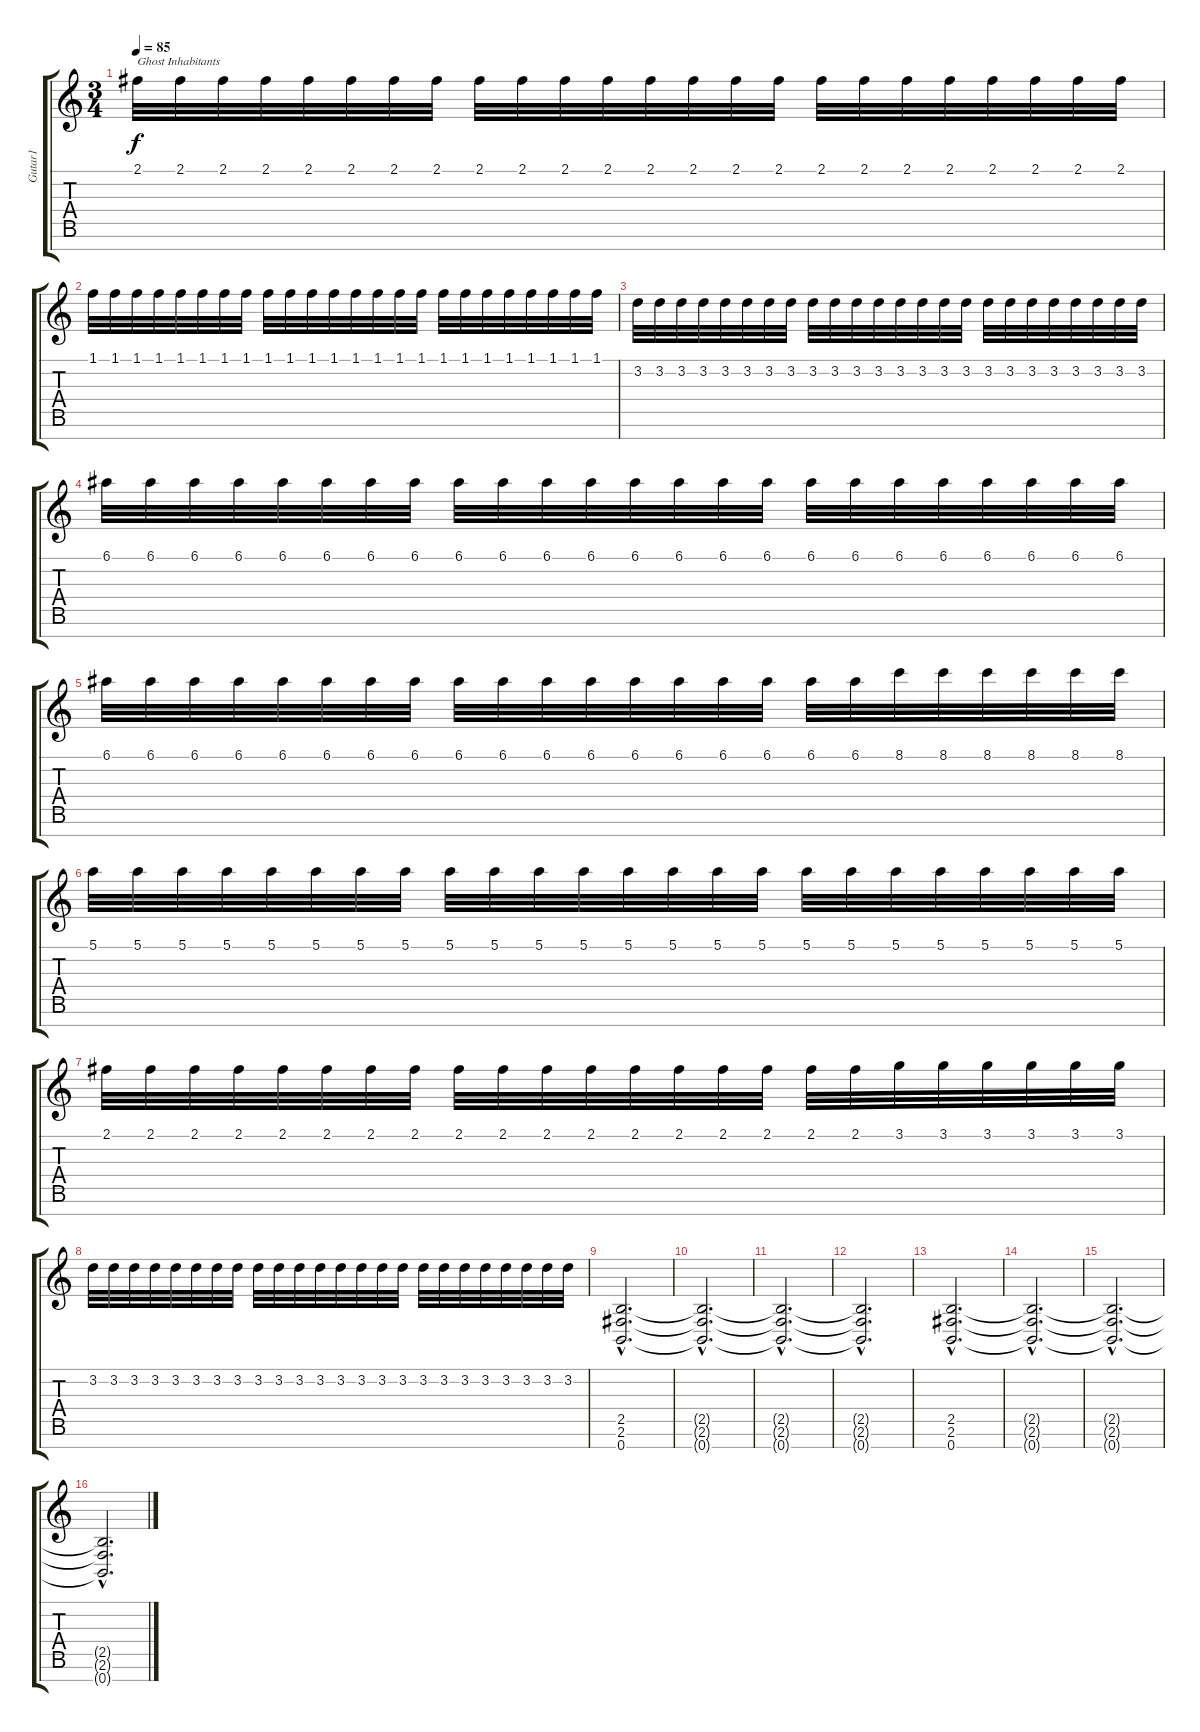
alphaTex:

\track ("Gutar1" "Gutar1") {instrument distortionguitar}
\staff {score tabs}
\tuning (E4 B3 G3 D3 A2 E2 B1) {hide}
\ts (3 4)
\tempo 85
\clef g2
\ks c
2.1.32{txt "Ghost Inhabitants" dy f instrument distortionguitar} 2.1.32 2.1.32 2.1.32 2.1.32 2.1.32 2.1.32 2.1.32 2.1.32 2.1.32 2.1.32 2.1.32 2.1.32 2.1.32 2.1.32 2.1.32 2.1.32 2.1.32 2.1.32 2.1.32 2.1.32 2.1.32 2.1.32 2.1.32 |
1.1.32 1.1.32 1.1.32 1.1.32 1.1.32 1.1.32 1.1.32 1.1.32 1.1.32 1.1.32 1.1.32 1.1.32 1.1.32 1.1.32 1.1.32 1.1.32 1.1.32 1.1.32 1.1.32 1.1.32 1.1.32 1.1.32 1.1.32 1.1.32 |
3.2.32 3.2.32 3.2.32 3.2.32 3.2.32 3.2.32 3.2.32 3.2.32 3.2.32 3.2.32 3.2.32 3.2.32 3.2.32 3.2.32 3.2.32 3.2.32 3.2.32 3.2.32 3.2.32 3.2.32 3.2.32 3.2.32 3.2.32 3.2.32 |
6.1.32 6.1.32 6.1.32 6.1.32 6.1.32 6.1.32 6.1.32 6.1.32 6.1.32 6.1.32 6.1.32 6.1.32 6.1.32 6.1.32 6.1.32 6.1.32 6.1.32 6.1.32 6.1.32 6.1.32 6.1.32 6.1.32 6.1.32 6.1.32 |
6.1.32 6.1.32 6.1.32 6.1.32 6.1.32 6.1.32 6.1.32 6.1.32 6.1.32 6.1.32 6.1.32 6.1.32 6.1.32 6.1.32 6.1.32 6.1.32 6.1.32 6.1.32 8.1.32 8.1.32 8.1.32 8.1.32 8.1.32 8.1.32 |
5.1.32 5.1.32 5.1.32 5.1.32 5.1.32 5.1.32 5.1.32 5.1.32 5.1.32 5.1.32 5.1.32 5.1.32 5.1.32 5.1.32 5.1.32 5.1.32 5.1.32 5.1.32 5.1.32 5.1.32 5.1.32 5.1.32 5.1.32 5.1.32 |
2.1.32 2.1.32 2.1.32 2.1.32 2.1.32 2.1.32 2.1.32 2.1.32 2.1.32 2.1.32 2.1.32 2.1.32 2.1.32 2.1.32 2.1.32 2.1.32 2.1.32 2.1.32 3.1.32 3.1.32 3.1.32 3.1.32 3.1.32 3.1.32 |
3.2.32 3.2.32 3.2.32 3.2.32 3.2.32 3.2.32 3.2.32 3.2.32 3.2.32 3.2.32 3.2.32 3.2.32 3.2.32 3.2.32 3.2.32 3.2.32 3.2.32 3.2.32 3.2.32 3.2.32 3.2.32 3.2.32 3.2.32 3.2.32 |
(2.5{hac} 2.6{hac} 0.7{hac}).2{d} |
(2.5{hac t} 2.6{hac t} 0.7{hac t}).2{d} |
(2.5{hac t} 2.6{hac t} 0.7{hac t}).2{d} |
(2.5{hac t} 2.6{hac t} 0.7{hac t}).2{d} |
(2.5{hac} 2.6{hac} 0.7{hac}).2{d} |
(2.5{hac t} 2.6{hac t} 0.7{hac t}).2{d} |
(2.5{hac t} 2.6{hac t} 0.7{hac t}).2{d} |
(2.5{hac t} 2.6{hac t} 0.7{hac t}).2{d}
